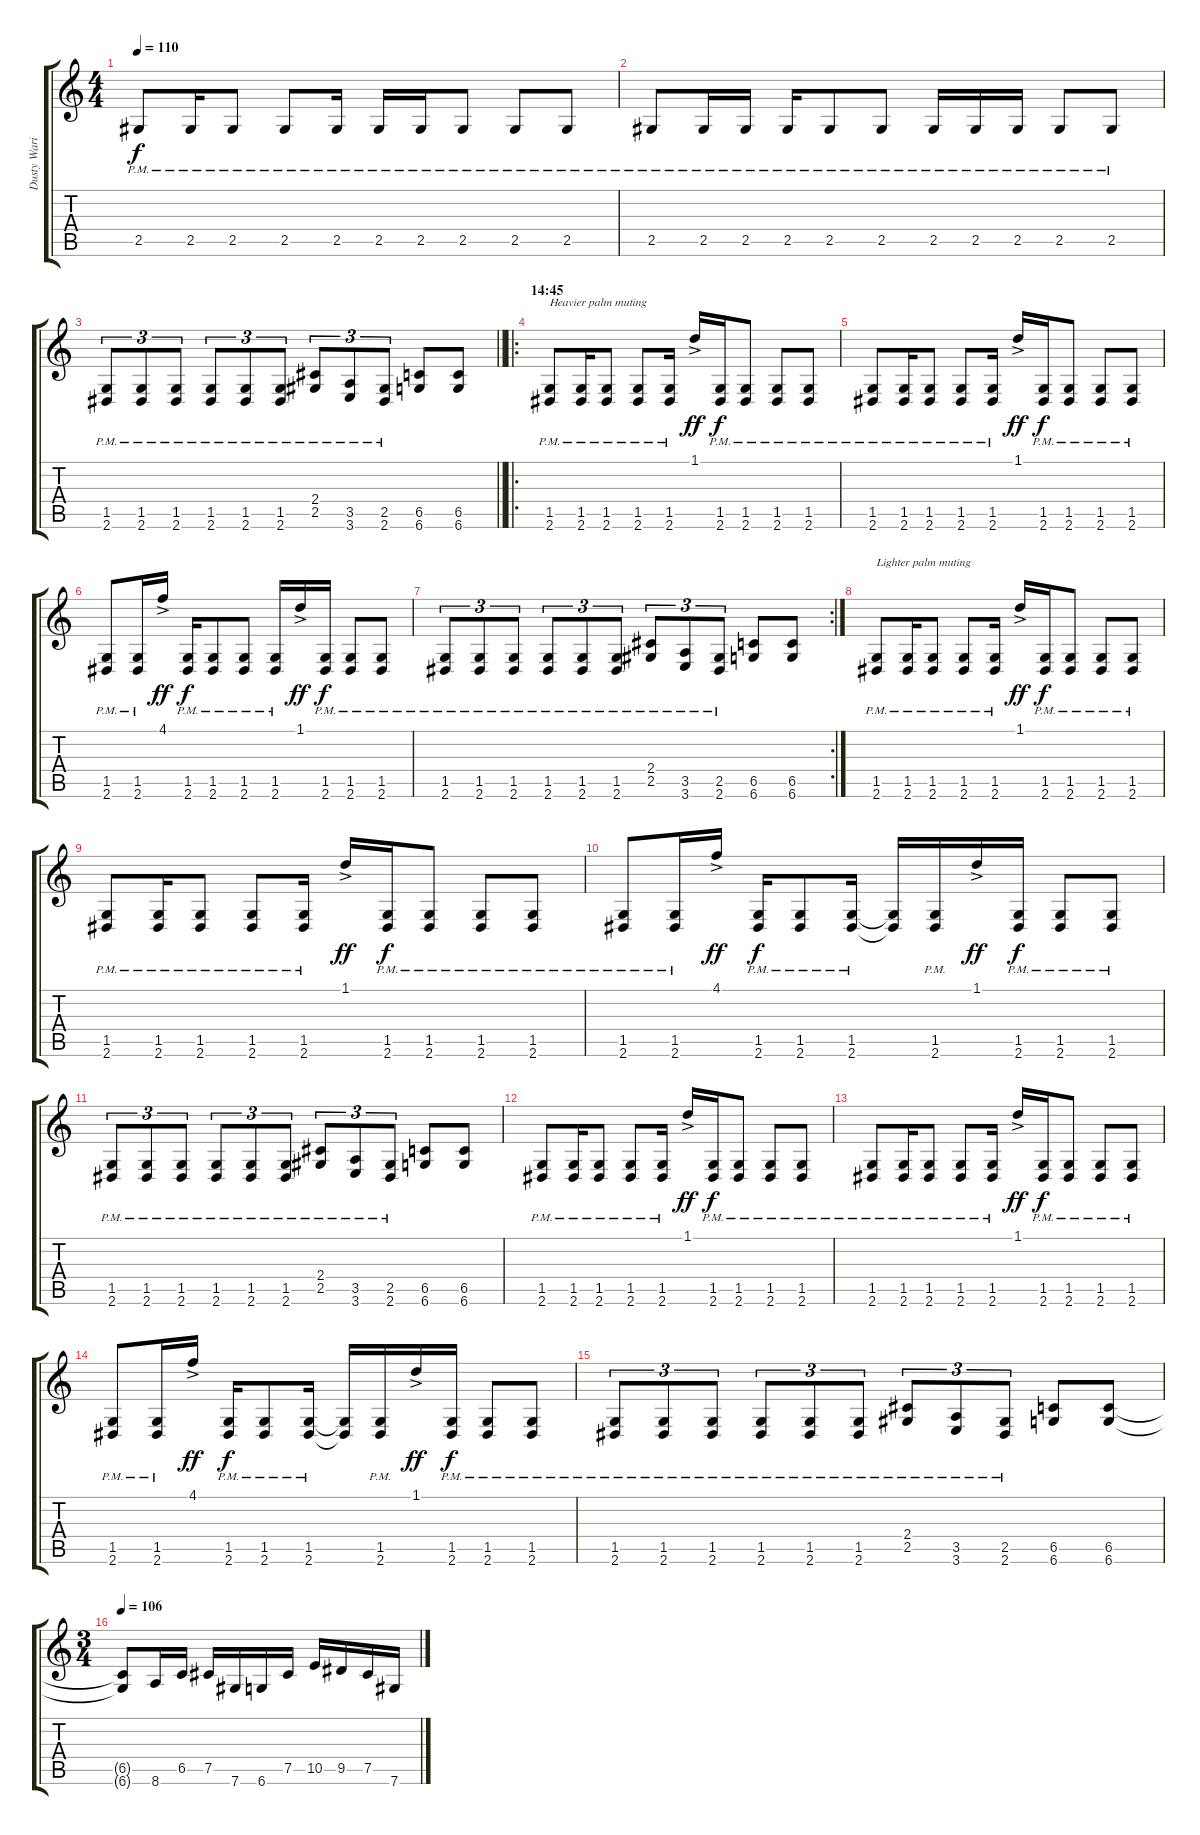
\track ("Dusty Waring" "Dusty Wari") {instrument distortionguitar}
\staff {score tabs}
\tuning (Db4 Ab3 E3 B2 Gb2 Db2) {hide}
\ts (4 4)
\tempo 110
\clef g2
\ks c
2.5{pm}.8{dy f} 2.5{pm}.16 2.5{pm}.8 2.5{pm}.8 2.5{pm}.16 2.5{pm}.16 2.5{pm}.16 2.5{pm}.8 2.5{pm}.8 2.5{pm}.8 |
2.5{pm}.8 2.5{pm}.16 2.5{pm}.16 2.5{pm}.16 2.5{pm}.8 2.5{pm}.8 2.5{pm}.16 2.5{pm}.16 2.5{pm}.16 2.5{pm}.8 2.5{pm}.8 |
\barLineRight lightlight
(1.5{pm} 2.6{pm}).8{tu (3 2)} (1.5{pm} 2.6{pm}).8{tu (3 2)} (1.5{pm} 2.6{pm}).8{tu (3 2)} (1.5{pm} 2.6{pm}).8{tu (3 2)} (1.5{pm} 2.6{pm}).8{tu (3 2)} (1.5{pm} 2.6{pm}).8{tu (3 2)} (2.4{pm} 2.5{pm}).8{tu (3 2)} (3.5{pm} 3.6{pm}).8{tu (3 2)} (2.5{pm} 2.6{pm}).8{tu (3 2)} (6.5 6.6).8 (6.5 6.6).8 |
\ro
\section ("" "14:45")
(1.5{pm} 2.6{pm}).8{txt "Heavier palm muting" volume 14 balance 2} (1.5{pm} 2.6{pm}).16 (1.5{pm} 2.6{pm}).8 (1.5{pm} 2.6{pm}).8 (1.5{pm} 2.6{pm}).16 1.1{ac}.16{dy ff} (1.5{pm} 2.6{pm}).16{dy f} (1.5{pm} 2.6{pm}).8 (1.5{pm} 2.6{pm}).8 (1.5{pm} 2.6{pm}).8 |
(1.5{pm} 2.6{pm}).8 (1.5{pm} 2.6{pm}).16 (1.5{pm} 2.6{pm}).8 (1.5{pm} 2.6{pm}).8 (1.5{pm} 2.6{pm}).16 1.1{ac}.16{dy ff} (1.5{pm} 2.6{pm}).16{dy f} (1.5{pm} 2.6{pm}).8 (1.5{pm} 2.6{pm}).8 (1.5{pm} 2.6{pm}).8 |
(1.5{pm} 2.6{pm}).8 (1.5{pm} 2.6{pm}).16 4.1{ac}.16{dy ff} (1.5{pm} 2.6{pm}).16{dy f} (1.5{pm} 2.6{pm}).8 (1.5{pm} 2.6{pm}).8 (1.5{pm} 2.6{pm}).16 1.1{ac}.16{dy ff} (1.5{pm} 2.6{pm}).16{dy f} (1.5{pm} 2.6{pm}).8 (1.5{pm} 2.6{pm}).8 |
\rc 2
(1.5{pm} 2.6{pm}).8{tu (3 2)} (1.5{pm} 2.6{pm}).8{tu (3 2)} (1.5{pm} 2.6{pm}).8{tu (3 2)} (1.5{pm} 2.6{pm}).8{tu (3 2)} (1.5{pm} 2.6{pm}).8{tu (3 2)} (1.5{pm} 2.6{pm}).8{tu (3 2)} (2.4{pm} 2.5{pm}).8{tu (3 2)} (3.5{pm} 3.6{pm}).8{tu (3 2)} (2.5{pm} 2.6{pm}).8{tu (3 2)} (6.5 6.6).8 (6.5 6.6).8 |
(1.5{pm} 2.6{pm}).8{txt "Lighter palm muting"} (1.5{pm} 2.6{pm}).16 (1.5{pm} 2.6{pm}).8 (1.5{pm} 2.6{pm}).8 (1.5{pm} 2.6{pm}).16 1.1{ac}.16{dy ff} (1.5{pm} 2.6{pm}).16{dy f} (1.5{pm} 2.6{pm}).8 (1.5{pm} 2.6{pm}).8 (1.5{pm} 2.6{pm}).8 |
(1.5{pm} 2.6{pm}).8 (1.5{pm} 2.6{pm}).16 (1.5{pm} 2.6{pm}).8 (1.5{pm} 2.6{pm}).8 (1.5{pm} 2.6{pm}).16 1.1{ac}.16{dy ff} (1.5{pm} 2.6{pm}).16{dy f} (1.5{pm} 2.6{pm}).8 (1.5{pm} 2.6{pm}).8 (1.5{pm} 2.6{pm}).8 |
(1.5{pm} 2.6{pm}).8 (1.5{pm} 2.6{pm}).16 4.1{ac}.16{dy ff} (1.5{pm} 2.6{pm}).16{dy f} (1.5{pm} 2.6{pm}).8 (1.5{pm} 2.6{pm}).16 (1.5{t} 2.6{t}).16 (1.5{pm} 2.6{pm}).16 1.1{ac}.16{dy ff} (1.5{pm} 2.6{pm}).16{dy f} (1.5{pm} 2.6{pm}).8 (1.5{pm} 2.6{pm}).8 |
(1.5{pm} 2.6{pm}).8{tu (3 2)} (1.5{pm} 2.6{pm}).8{tu (3 2)} (1.5{pm} 2.6{pm}).8{tu (3 2)} (1.5{pm} 2.6{pm}).8{tu (3 2)} (1.5{pm} 2.6{pm}).8{tu (3 2)} (1.5{pm} 2.6{pm}).8{tu (3 2)} (2.4{pm} 2.5{pm}).8{tu (3 2)} (3.5{pm} 3.6{pm}).8{tu (3 2)} (2.5{pm} 2.6{pm}).8{tu (3 2)} (6.5 6.6).8 (6.5 6.6).8 |
(1.5{pm} 2.6{pm}).8 (1.5{pm} 2.6{pm}).16 (1.5{pm} 2.6{pm}).8 (1.5{pm} 2.6{pm}).8 (1.5{pm} 2.6{pm}).16 1.1{ac}.16{dy ff} (1.5{pm} 2.6{pm}).16{dy f} (1.5{pm} 2.6{pm}).8 (1.5{pm} 2.6{pm}).8 (1.5{pm} 2.6{pm}).8 |
(1.5{pm} 2.6{pm}).8 (1.5{pm} 2.6{pm}).16 (1.5{pm} 2.6{pm}).8 (1.5{pm} 2.6{pm}).8 (1.5{pm} 2.6{pm}).16 1.1{ac}.16{dy ff} (1.5{pm} 2.6{pm}).16{dy f} (1.5{pm} 2.6{pm}).8 (1.5{pm} 2.6{pm}).8 (1.5{pm} 2.6{pm}).8 |
(1.5{pm} 2.6{pm}).8 (1.5{pm} 2.6{pm}).16 4.1{ac}.16{dy ff} (1.5{pm} 2.6{pm}).16{dy f} (1.5{pm} 2.6{pm}).8 (1.5{pm} 2.6{pm}).16 (1.5{t} 2.6{t}).16 (1.5{pm} 2.6{pm}).16 1.1{ac}.16{dy ff} (1.5{pm} 2.6{pm}).16{dy f} (1.5{pm} 2.6{pm}).8 (1.5{pm} 2.6{pm}).8 |
(1.5{pm} 2.6{pm}).8{tu (3 2)} (1.5{pm} 2.6{pm}).8{tu (3 2)} (1.5{pm} 2.6{pm}).8{tu (3 2)} (1.5{pm} 2.6{pm}).8{tu (3 2)} (1.5{pm} 2.6{pm}).8{tu (3 2)} (1.5{pm} 2.6{pm}).8{tu (3 2)} (2.4{pm} 2.5{pm}).8{tu (3 2)} (3.5{pm} 3.6{pm}).8{tu (3 2)} (2.5{pm} 2.6{pm}).8{tu (3 2)} (6.5 6.6).8 (6.5 6.6).8 |
\ts (3 4)
\tempo 106
(6.5{t} 6.6{t}).8 8.6.16 6.5.16 7.5.16 7.6.16 6.6.16 7.5.16 10.5.16 9.5.16 7.5.16 7.6.16
